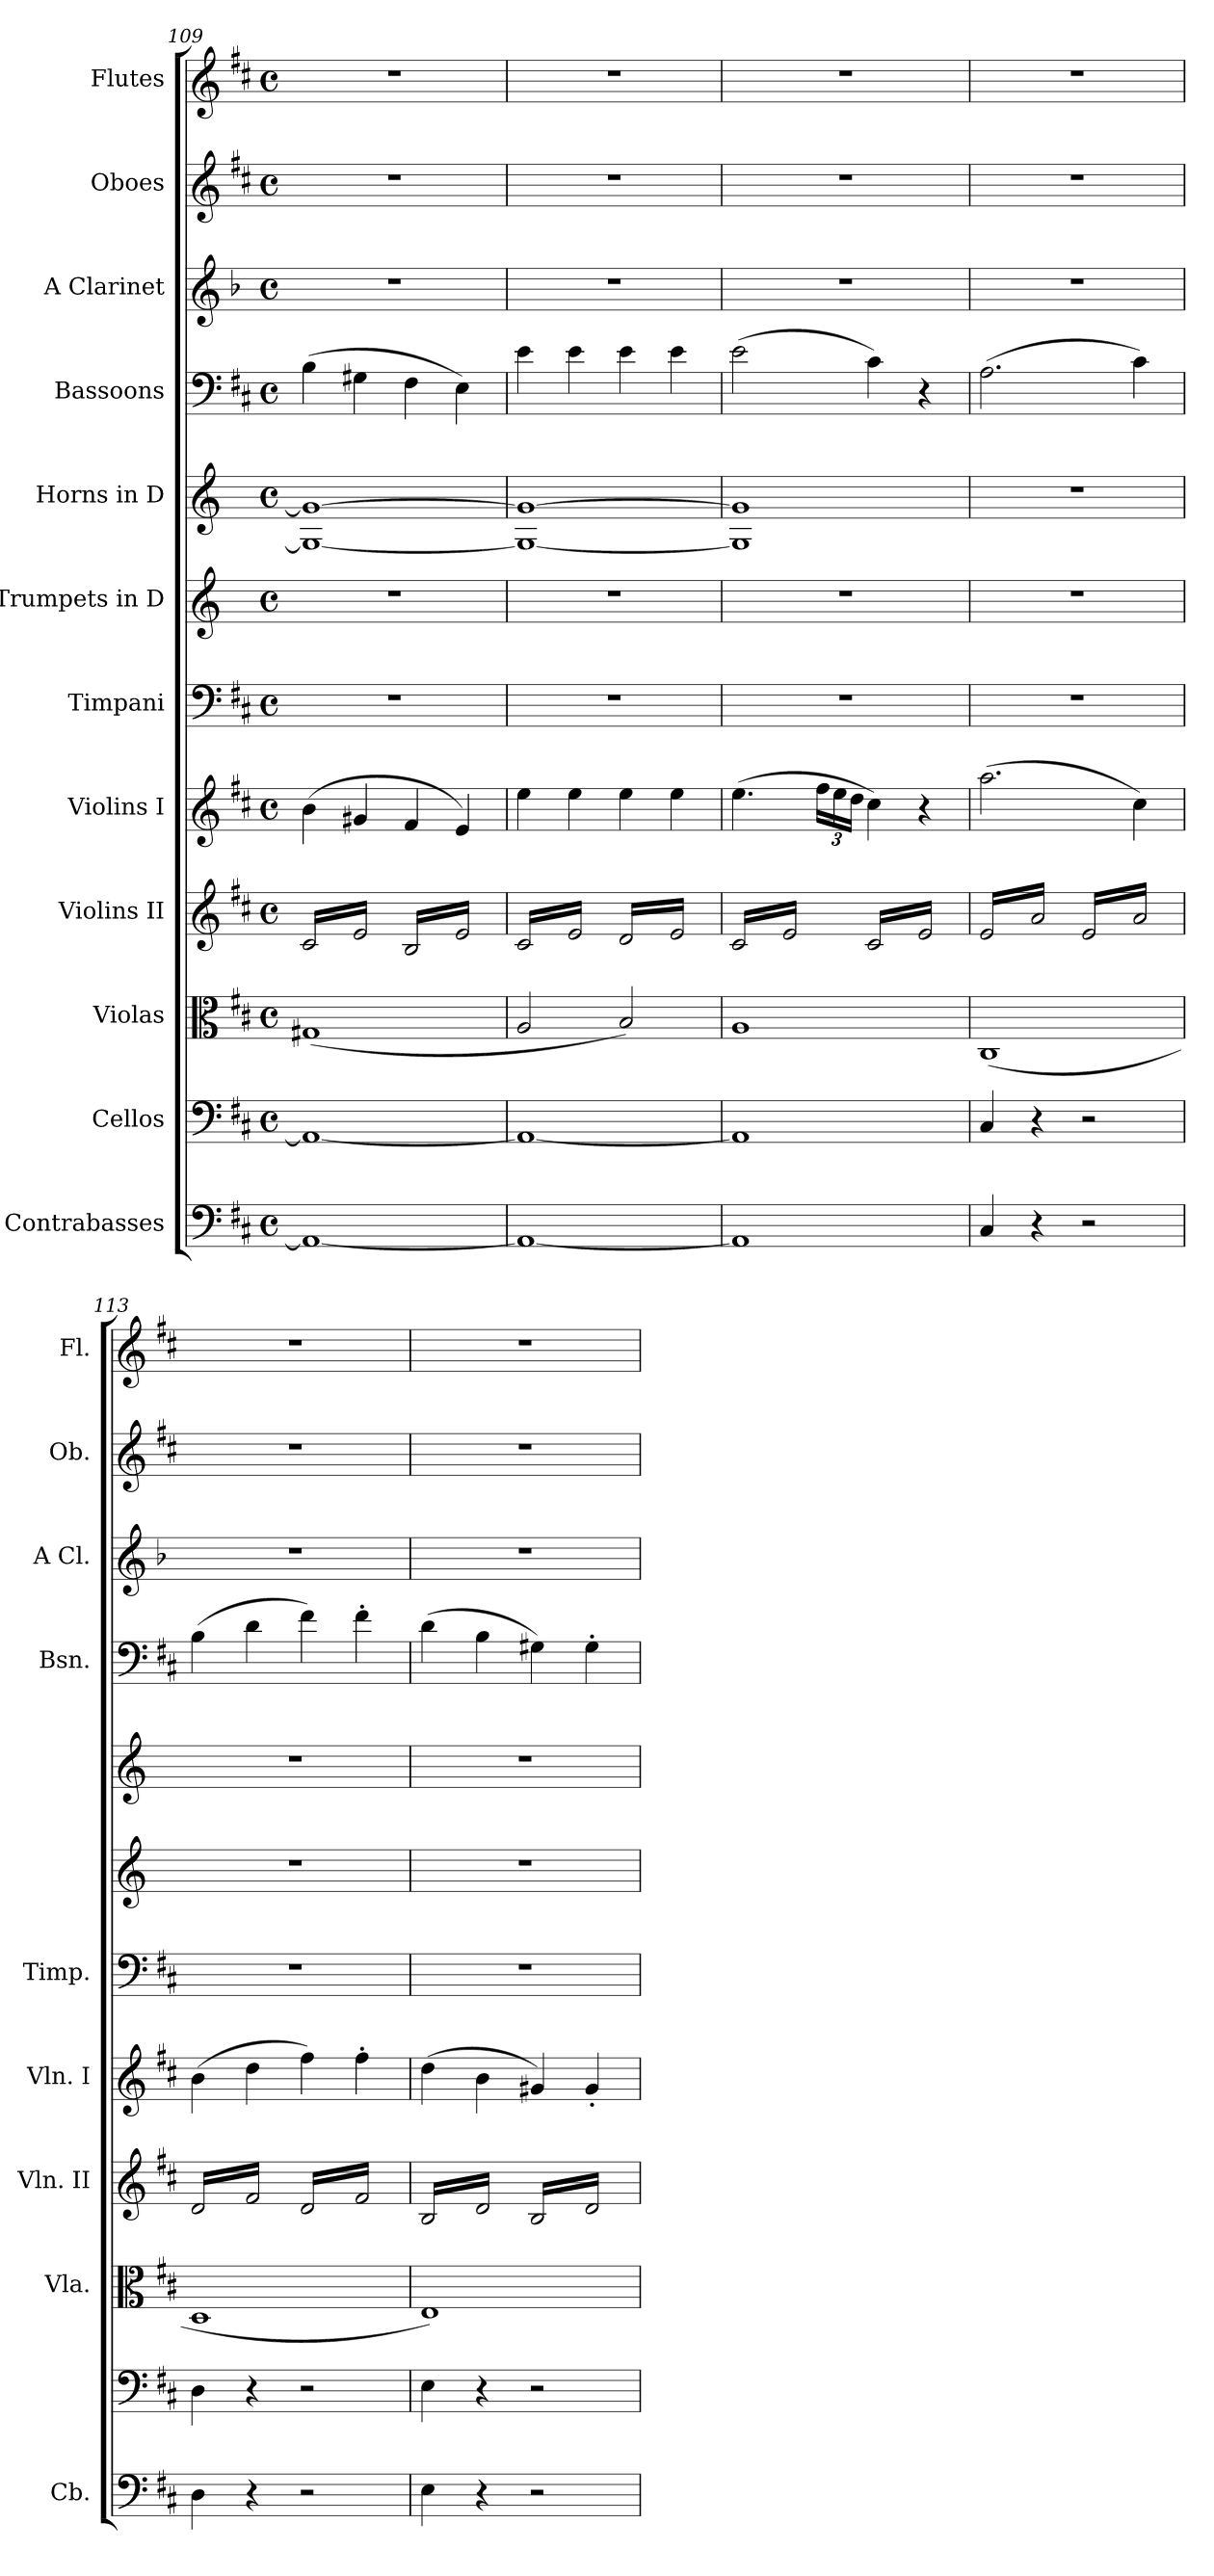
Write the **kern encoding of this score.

**kern	**kern	**kern	**kern	**kern	**kern	**kern	**kern	**kern	**kern	**kern	**kern
*part12	*part11	*part10	*part9	*part8	*part7	*part6	*part5	*part4	*part3	*part2	*part1
*staff12	*staff11	*staff10	*staff9	*staff8	*staff7	*staff6	*staff5	*staff4	*staff3	*staff2	*staff1
*I"Contrabasses	*I"Cellos	*I"Violas	*I"Violins II	*I"Violins I	*I"Timpani	*I"Trumpets in D	*I"Horns in D	*I"Bassoons	*I"A Clarinet	*I"Oboes	*I"Flutes
*I'Cb.	*	*I'Vla.	*I'Vln. II	*I'Vln. I	*I'Timp.	*	*	*I'Bsn.	*I'A Cl.	*I'Ob.	*I'Fl.
*clefF4	*clefF4	*clefC3	*clefG2	*clefG2	*clefF4	*clefG2	*clefG2	*clefF4	*clefG2	*clefG2	*clefG2
*ITrd7c12	*	*	*	*	*	*ITrd-1c-2	*ITrd6c10	*	*ITrd2c3	*	*
*k[f#c#]	*k[f#c#]	*k[f#c#]	*k[f#c#]	*k[f#c#]	*k[f#c#]	*k[f#c#]	*k[f#c#]	*k[f#c#]	*k[f#c#]	*k[f#c#]	*k[f#c#]
*M4/4	*M4/4	*M4/4	*M4/4	*M4/4	*M4/4	*M4/4	*M4/4	*M4/4	*M4/4	*M4/4	*M4/4
*met(c)	*met(c)	*met(c)	*met(c)	*met(c)	*met(c)	*met(c)	*met(c)	*met(c)	*met(c)	*met(c)	*met(c)
=109	=109	=109	=109	=109	=109	=109	=109	=109	=109	=109	=109
*	*	*	*tremolo	*	*	*	*	*	*	*	*
1AAA_	1AA_	(<1G#X	16c#/LL	(>4b\	1r	1r	1AA_ 1A_	(>4B\	1r	1r	1r
.	.	.	16e/	.	.	.	.	.	.	.	.
.	.	.	16c#/	.	.	.	.	.	.	.	.
.	.	.	16e/	.	.	.	.	.	.	.	.
.	.	.	16c#/	4g#X/	.	.	.	4G#X\	.	.	.
.	.	.	16e/	.	.	.	.	.	.	.	.
.	.	.	16c#/	.	.	.	.	.	.	.	.
.	.	.	16e/JJ	.	.	.	.	.	.	.	.
.	.	.	16B/LL	4f#/	.	.	.	4F#\	.	.	.
.	.	.	16e/	.	.	.	.	.	.	.	.
.	.	.	16B/	.	.	.	.	.	.	.	.
.	.	.	16e/	.	.	.	.	.	.	.	.
.	.	.	16B/	4e/)	.	.	.	4E\)	.	.	.
.	.	.	16e/	.	.	.	.	.	.	.	.
.	.	.	16B/	.	.	.	.	.	.	.	.
.	.	.	16e/JJ	.	.	.	.	.	.	.	.
=110	=110	=110	=110	=110	=110	=110	=110	=110	=110	=110	=110
1AAA_	1AA_	2A/	16c#/LL	4ee\	1r	1r	1AA_ 1A_	4e\	1r	1r	1r
.	.	.	16e/	.	.	.	.	.	.	.	.
.	.	.	16c#/	.	.	.	.	.	.	.	.
.	.	.	16e/	.	.	.	.	.	.	.	.
.	.	.	16c#/	4ee\	.	.	.	4e\	.	.	.
.	.	.	16e/	.	.	.	.	.	.	.	.
.	.	.	16c#/	.	.	.	.	.	.	.	.
.	.	.	16e/JJ	.	.	.	.	.	.	.	.
.	.	2B/)	16d/LL	4ee\	.	.	.	4e\	.	.	.
.	.	.	16e/	.	.	.	.	.	.	.	.
.	.	.	16d/	.	.	.	.	.	.	.	.
.	.	.	16e/	.	.	.	.	.	.	.	.
.	.	.	16d/	4ee\	.	.	.	4e\	.	.	.
.	.	.	16e/	.	.	.	.	.	.	.	.
.	.	.	16d/	.	.	.	.	.	.	.	.
.	.	.	16e/JJ	.	.	.	.	.	.	.	.
=111	=111	=111	=111	=111	=111	=111	=111	=111	=111	=111	=111
1AAA]	1AA]	1A	16c#/LL	(>4.ee\	1r	1r	1AA] 1A]	(>2e\	1r	1r	1r
.	.	.	16e/	.	.	.	.	.	.	.	.
.	.	.	16c#/	.	.	.	.	.	.	.	.
.	.	.	16e/	.	.	.	.	.	.	.	.
.	.	.	16c#/	.	.	.	.	.	.	.	.
.	.	.	16e/	.	.	.	.	.	.	.	.
*	*	*	*	*Xbrackettup	*	*	*	*	*	*	*
.	.	.	16c#/	24ff#\LL	.	.	.	.	.	.	.
.	.	.	.	24ee\	.	.	.	.	.	.	.
.	.	.	16e/JJ	.	.	.	.	.	.	.	.
.	.	.	.	24dd\JJ	.	.	.	.	.	.	.
.	.	.	16c#/LL	4cc#\)	.	.	.	4c#\)	.	.	.
.	.	.	16e/	.	.	.	.	.	.	.	.
.	.	.	16c#/	.	.	.	.	.	.	.	.
.	.	.	16e/	.	.	.	.	.	.	.	.
.	.	.	16c#/	4r	.	.	.	4r	.	.	.
.	.	.	16e/	.	.	.	.	.	.	.	.
.	.	.	16c#/	.	.	.	.	.	.	.	.
.	.	.	16e/JJ	.	.	.	.	.	.	.	.
=112	=112	=112	=112	=112	=112	=112	=112	=112	=112	=112	=112
4CC#/	4C#/	(>1C#	16e/LL	(>2.aa\	1r	1r	1r	(>2.A\	1r	1r	1r
.	.	.	16a/	.	.	.	.	.	.	.	.
.	.	.	16e/	.	.	.	.	.	.	.	.
.	.	.	16a/	.	.	.	.	.	.	.	.
4r	4r	.	16e/	.	.	.	.	.	.	.	.
.	.	.	16a/	.	.	.	.	.	.	.	.
.	.	.	16e/	.	.	.	.	.	.	.	.
.	.	.	16a/JJ	.	.	.	.	.	.	.	.
2r	2r	.	16e/LL	.	.	.	.	.	.	.	.
.	.	.	16a/	.	.	.	.	.	.	.	.
.	.	.	16e/	.	.	.	.	.	.	.	.
.	.	.	16a/	.	.	.	.	.	.	.	.
.	.	.	16e/	4cc#\)	.	.	.	4c#\)	.	.	.
.	.	.	16a/	.	.	.	.	.	.	.	.
.	.	.	16e/	.	.	.	.	.	.	.	.
.	.	.	16a/JJ	.	.	.	.	.	.	.	.
=113	=113	=113	=113	=113	=113	=113	=113	=113	=113	=113	=113
4DD\	4D\	1D	16d/LL	(>4b\	1r	1r	1r	(>4B\	1r	1r	1r
.	.	.	16f#/	.	.	.	.	.	.	.	.
.	.	.	16d/	.	.	.	.	.	.	.	.
.	.	.	16f#/	.	.	.	.	.	.	.	.
4r	4r	.	16d/	4dd\	.	.	.	4d\	.	.	.
.	.	.	16f#/	.	.	.	.	.	.	.	.
.	.	.	16d/	.	.	.	.	.	.	.	.
.	.	.	16f#/JJ	.	.	.	.	.	.	.	.
2r	2r	.	16d/LL	4ff#\)	.	.	.	4f#\)	.	.	.
.	.	.	16f#/	.	.	.	.	.	.	.	.
.	.	.	16d/	.	.	.	.	.	.	.	.
.	.	.	16f#/	.	.	.	.	.	.	.	.
.	.	.	16d/	4ff#'\	.	.	.	4f#'\	.	.	.
.	.	.	16f#/	.	.	.	.	.	.	.	.
.	.	.	16d/	.	.	.	.	.	.	.	.
.	.	.	16f#/JJ	.	.	.	.	.	.	.	.
=114	=114	=114	=114	=114	=114	=114	=114	=114	=114	=114	=114
4EE\	4E\	1E)	16B/LL	(>4dd\	1r	1r	1r	(>4d\	1r	1r	1r
.	.	.	16d/	.	.	.	.	.	.	.	.
.	.	.	16B/	.	.	.	.	.	.	.	.
.	.	.	16d/	.	.	.	.	.	.	.	.
4r	4r	.	16B/	4b\	.	.	.	4B\	.	.	.
.	.	.	16d/	.	.	.	.	.	.	.	.
.	.	.	16B/	.	.	.	.	.	.	.	.
.	.	.	16d/JJ	.	.	.	.	.	.	.	.
2r	2r	.	16B/LL	4g#X/)	.	.	.	4G#X\)	.	.	.
.	.	.	16d/	.	.	.	.	.	.	.	.
.	.	.	16B/	.	.	.	.	.	.	.	.
.	.	.	16d/	.	.	.	.	.	.	.	.
.	.	.	16B/	4g#'/	.	.	.	4G#'\	.	.	.
.	.	.	16d/	.	.	.	.	.	.	.	.
.	.	.	16B/	.	.	.	.	.	.	.	.
.	.	.	16d/JJ	.	.	.	.	.	.	.	.
*	*	*	*Xtremolo	*	*	*	*	*	*	*	*
.	.	.	.	.	.	.	.	.	.	.	.
.	.	.	.	.	.	.	.	.	.	.	.
.	.	.	.	.	.	.	.	.	.	.	.
.	.	.	.	.	.	.	.	.	.	.	.
=	=	=	=	=	=	=	=	=	=	=	=
*-	*-	*-	*-	*-	*-	*-	*-	*-	*-	*-	*-
